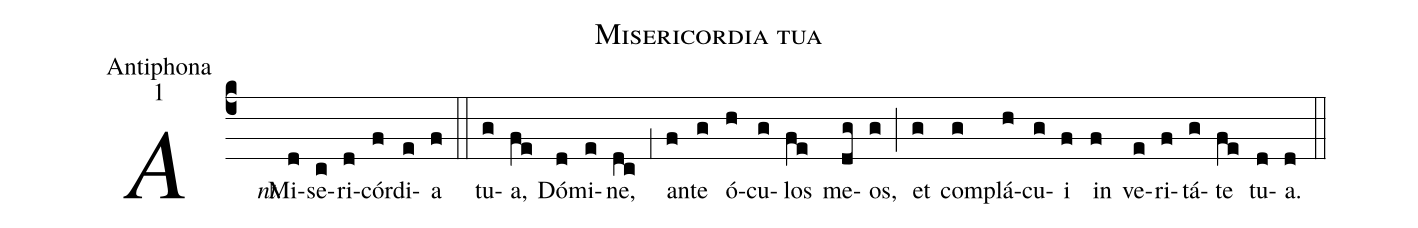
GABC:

name:Misericordia tua;
office-part:Antiphona;
mode:1;
%%
(c4) <i>Ant.</i>() Mi(d)se(c)ri(d)cór(f)di(e)a(f) (::)
tu(g)a,(fe) Dó(d)mi(e)ne,(dc) (,1) an(f)te(g) ó(h)cu(g)los(fe) me(dg)os,(g) (;) et(g) com(g)plá(h)cu(g)i(f) in(f) ve(e)ri(f)tá(g)te(fe) tu(d)a.(d) (::)
